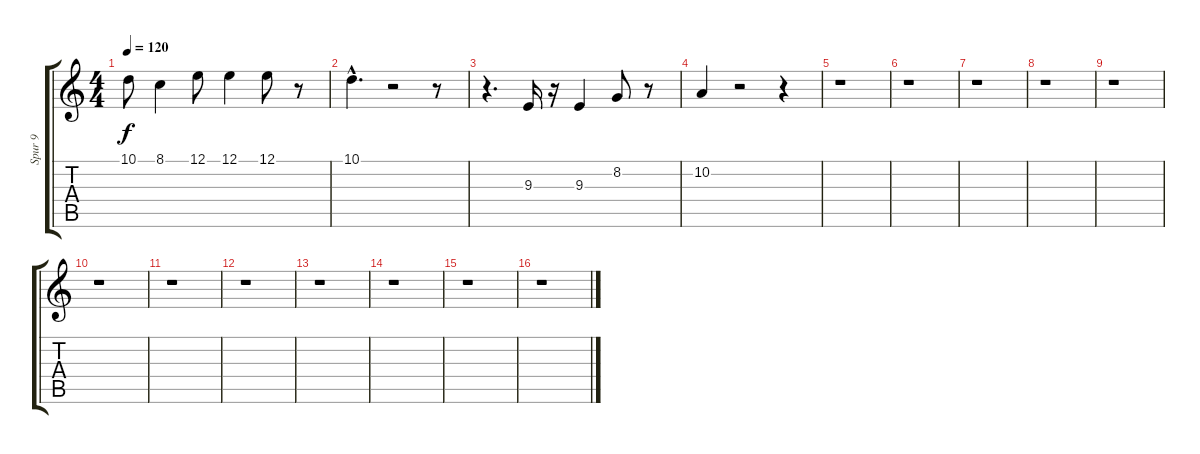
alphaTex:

\track ("Spur 9" "Spur 9") {instrument vibraphone}
\staff {score tabs}
\tuning (E4 B3 G3 D3 A2 E2) {hide}
\ts (4 4)
\tempo 120
\clef g2
\ks c
10.1.8{dy f} 8.1.4 12.1.8 12.1.4 12.1.8 r.8 |
10.1{hac}.4{d} r.2 r.8 |
r.4{d} 9.3.16 r.16 9.3.4 8.2.8 r.8 |
10.2.4 r.2 r.4 |
r.1 |
r.1 |
r.1 |
r.1 |
r.1 |
r.1 |
r.1 |
r.1 |
r.1 |
r.1 |
r.1 |
r.1
